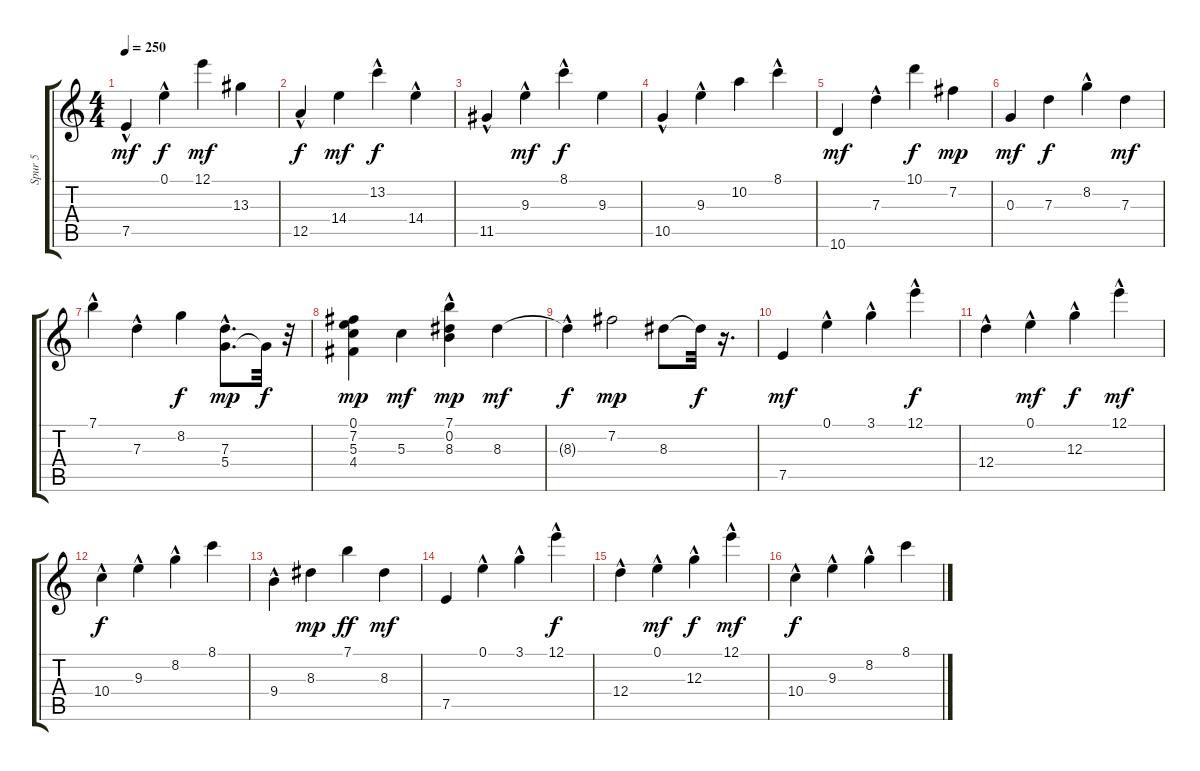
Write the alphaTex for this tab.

\track ("Spur 5" "Spur 5") {instrument electricguitarclean}
\staff {score tabs}
\tuning (E4 B3 G3 D3 A2 E2) {hide}
\ts (4 4)
\tempo 250
\clef g2
\ks c
7.5{hac}.4{dy mf} 0.1{hac}.4{dy f} 12.1.4{dy mf} 13.3.4 |
12.5{hac}.4{dy f} 14.4.4{dy mf} 13.2{hac}.4{dy f} 14.4{hac}.4 |
11.5{hac}.4 9.3{hac}.4{dy mf} 8.1{hac}.4{dy f} 9.3.4 |
10.5{hac}.4 9.3{hac}.4 10.2.4 8.1{hac}.4 |
10.6.4{dy mf} 7.3{hac}.4 10.1.4{dy f} 7.2.4{dy mp} |
0.3.4{dy mf} 7.3.4{dy f} 8.2{hac}.4 7.3.4{dy mf} |
7.1{hac}.4 7.3{hac}.4 8.2.4{dy f} (7.3{hac} 5.4{hac}).8{d dy mp} 5.4{t}.32{dy f} r.32 |
(0.1 7.2 5.3 4.4).4{dy mp} 5.3.4{dy mf} (7.1 0.2{hac} 8.3).4{dy mp} 8.3.4{dy mf} |
8.3{hac t}.4{dy f} 7.2.2{dy mp} 8.3.8 8.3{t}.32{dy f} r.16{d} |
7.5.4{dy mf} 0.1{hac}.4 3.1{hac}.4 12.1{hac}.4{dy f} |
12.4{hac}.4 0.1{hac}.4{dy mf} 12.3{hac}.4{dy f} 12.1{hac}.4{dy mf} |
10.4{hac}.4{dy f} 9.3{hac}.4 8.2{hac}.4 8.1.4 |
9.4{hac}.4 8.3.4{dy mp} 7.1.4{dy ff} 8.3.4{dy mf} |
7.5.4 0.1{hac}.4 3.1{hac}.4 12.1{hac}.4{dy f} |
12.4{hac}.4 0.1{hac}.4{dy mf} 12.3{hac}.4{dy f} 12.1{hac}.4{dy mf} |
10.4{hac}.4{dy f} 9.3{hac}.4 8.2{hac}.4 8.1.4
